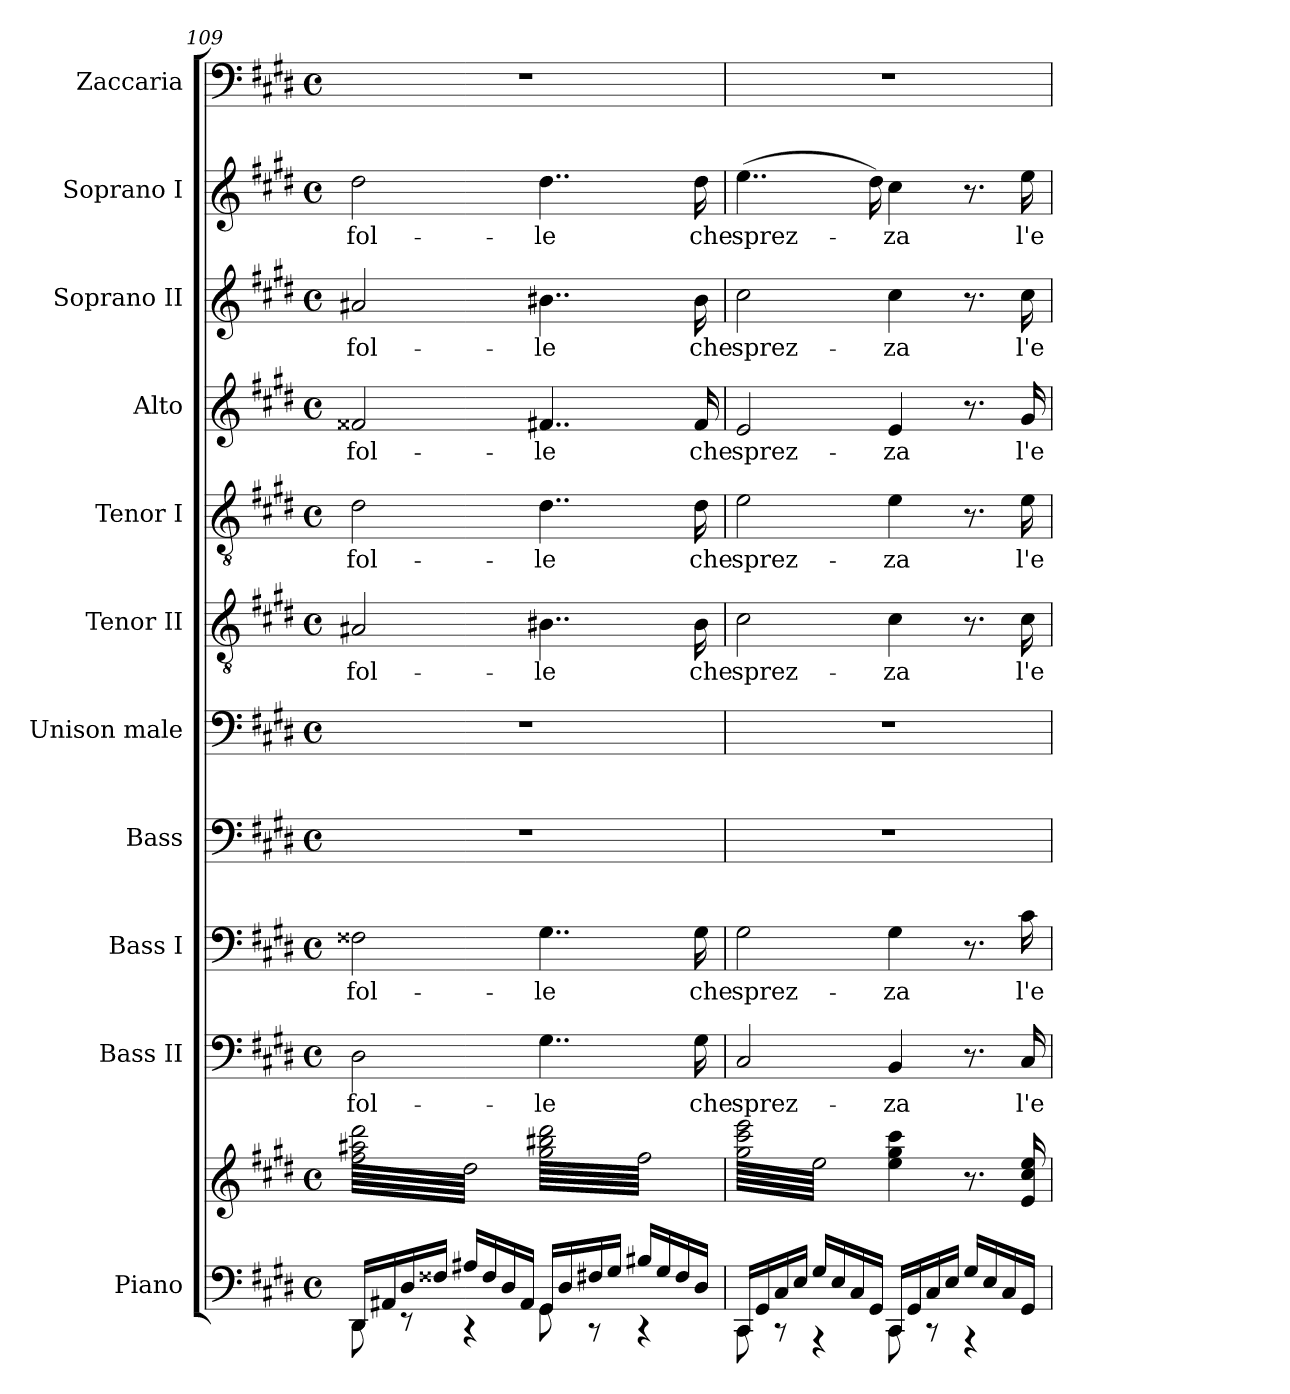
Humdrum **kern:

**kern	**kern	**kern	**text	**kern	**text	**kern	**kern	**kern	**text	**kern	**text	**kern	**text	**kern	**text	**kern	**text	**kern
*part11	*part11	*part10	*part10	*part9	*part9	*part8	*part7	*part6	*part6	*part5	*part5	*part4	*part4	*part3	*part3	*part2	*part2	*part1
*staff12	*staff11	*staff10	*staff10	*staff9	*staff9	*staff8	*staff7	*staff6	*staff6	*staff5	*staff5	*staff4	*staff4	*staff3	*staff3	*staff2	*staff2	*staff1
*I"Piano	*	*I"Bass II	*	*I"Bass I	*	*I"Bass	*I"Unison male	*I"Tenor II	*	*I"Tenor I	*	*I"Alto	*	*I"Soprano II	*	*I"Soprano I	*	*I"Zaccaria
*I'Pno.	*	*I'B.II	*	*I'B.I	*	*I'B.	*I'Uni.m	*I'T.II	*	*I'T.I	*	*I'A.	*	*I'S.II	*	*I'S.I	*	*I'Zac.
!!LO:PB:g=z
*clefF4	*clefG2	*clefF4	*	*clefF4	*	*clefF4	*clefF4	*clefGv2	*	*clefGv2	*	*clefG2	*	*clefG2	*	*clefG2	*	*clefF4
*k[f#c#g#d#]	*k[f#c#g#d#]	*k[f#c#g#d#]	*	*k[f#c#g#d#]	*	*k[f#c#g#d#]	*k[f#c#g#d#]	*k[f#c#g#d#]	*	*k[f#c#g#d#]	*	*k[f#c#g#d#]	*	*k[f#c#g#d#]	*	*k[f#c#g#d#]	*	*k[f#c#g#d#]
*M4/4	*M4/4	*M4/4	*	*M4/4	*	*M4/4	*M4/4	*M4/4	*	*M4/4	*	*M4/4	*	*M4/4	*	*M4/4	*	*M4/4
*met(c)	*met(c)	*met(c)	*	*met(c)	*	*met(c)	*met(c)	*met(c)	*	*met(c)	*	*met(c)	*	*met(c)	*	*met(c)	*	*met(c)
=109	=109	=109	=109	=109	=109	=109	=109	=109	=109	=109	=109	=109	=109	=109	=109	=109	=109	=109
*^	*	*	*	*	*	*	*	*	*	*	*	*	*	*	*	*	*	*
!	!	!	!	!LO:LY:b	!	!LO:LY:b	!	!	!	!LO:LY:b	!	!LO:LY:b	!	!LO:LY:b	!	!LO:LY:b	!	!LO:LY:b	!
*	*	*tremolo	*	*	*	*	*	*	*	*	*	*	*	*	*	*	*	*	*
16DD#/LL	8DD#\	64ff#\ 64aa#X\ 64ddd#\LLLL	2D#\	fol-	2F##X\	fol-	1r	1r	2A#X/	fol-	2d#\	fol-	2f##X/	fol-	2a#X/	fol-	2dd#\	fol-	1r
.	.	64dd#\	.	.	.	.	.	.	.	.	.	.	.	.	.	.	.	.	.
.	.	64ff#\ 64aa#X\ 64ddd#\	.	.	.	.	.	.	.	.	.	.	.	.	.	.	.	.	.
.	.	64dd#\	.	.	.	.	.	.	.	.	.	.	.	.	.	.	.	.	.
16AA#X/	.	64ff#\ 64aa#X\ 64ddd#\	.	.	.	.	.	.	.	.	.	.	.	.	.	.	.	.	.
.	.	64dd#\	.	.	.	.	.	.	.	.	.	.	.	.	.	.	.	.	.
.	.	64ff#\ 64aa#X\ 64ddd#\	.	.	.	.	.	.	.	.	.	.	.	.	.	.	.	.	.
.	.	64dd#\	.	.	.	.	.	.	.	.	.	.	.	.	.	.	.	.	.
16D#/	8r	64ff#\ 64aa#X\ 64ddd#\	.	.	.	.	.	.	.	.	.	.	.	.	.	.	.	.	.
.	.	64dd#\	.	.	.	.	.	.	.	.	.	.	.	.	.	.	.	.	.
.	.	64ff#\ 64aa#X\ 64ddd#\	.	.	.	.	.	.	.	.	.	.	.	.	.	.	.	.	.
.	.	64dd#\	.	.	.	.	.	.	.	.	.	.	.	.	.	.	.	.	.
16F##X/JJ	.	64ff#\ 64aa#X\ 64ddd#\	.	.	.	.	.	.	.	.	.	.	.	.	.	.	.	.	.
.	.	64dd#\	.	.	.	.	.	.	.	.	.	.	.	.	.	.	.	.	.
.	.	64ff#\ 64aa#X\ 64ddd#\	.	.	.	.	.	.	.	.	.	.	.	.	.	.	.	.	.
.	.	64dd#\	.	.	.	.	.	.	.	.	.	.	.	.	.	.	.	.	.
16A#X/LL	4r	64ff#\ 64aa#X\ 64ddd#\	.	.	.	.	.	.	.	.	.	.	.	.	.	.	.	.	.
.	.	64dd#\	.	.	.	.	.	.	.	.	.	.	.	.	.	.	.	.	.
.	.	64ff#\ 64aa#X\ 64ddd#\	.	.	.	.	.	.	.	.	.	.	.	.	.	.	.	.	.
.	.	64dd#\	.	.	.	.	.	.	.	.	.	.	.	.	.	.	.	.	.
16F##/	.	64ff#\ 64aa#X\ 64ddd#\	.	.	.	.	.	.	.	.	.	.	.	.	.	.	.	.	.
.	.	64dd#\	.	.	.	.	.	.	.	.	.	.	.	.	.	.	.	.	.
.	.	64ff#\ 64aa#X\ 64ddd#\	.	.	.	.	.	.	.	.	.	.	.	.	.	.	.	.	.
.	.	64dd#\	.	.	.	.	.	.	.	.	.	.	.	.	.	.	.	.	.
16D#/	.	64ff#\ 64aa#X\ 64ddd#\	.	.	.	.	.	.	.	.	.	.	.	.	.	.	.	.	.
.	.	64dd#\	.	.	.	.	.	.	.	.	.	.	.	.	.	.	.	.	.
.	.	64ff#\ 64aa#X\ 64ddd#\	.	.	.	.	.	.	.	.	.	.	.	.	.	.	.	.	.
.	.	64dd#\	.	.	.	.	.	.	.	.	.	.	.	.	.	.	.	.	.
16AA#/JJ	.	64ff#\ 64aa#X\ 64ddd#\	.	.	.	.	.	.	.	.	.	.	.	.	.	.	.	.	.
.	.	64dd#\	.	.	.	.	.	.	.	.	.	.	.	.	.	.	.	.	.
.	.	64ff#\ 64aa#X\ 64ddd#\	.	.	.	.	.	.	.	.	.	.	.	.	.	.	.	.	.
.	.	64dd#\JJJJ	.	.	.	.	.	.	.	.	.	.	.	.	.	.	.	.	.
!	!	!	!	!LO:LY:b	!	!LO:LY:b	!	!	!	!LO:LY:b	!	!LO:LY:b	!	!LO:LY:b	!	!LO:LY:b	!	!LO:LY:b	!
16GG#/LL	8GG#\	64gg#\ 64bb#X\ 64ddd#\LLLL	4..G#\	-le	4..G#\	-le	.	.	4..B#X\	-le	4..d#\	-le	4..f#X/	-le	4..b#X\	-le	4..dd#\	-le	.
.	.	64ff#\	.	.	.	.	.	.	.	.	.	.	.	.	.	.	.	.	.
.	.	64gg#\ 64bb#X\ 64ddd#\	.	.	.	.	.	.	.	.	.	.	.	.	.	.	.	.	.
.	.	64ff#\	.	.	.	.	.	.	.	.	.	.	.	.	.	.	.	.	.
16D#/	.	64gg#\ 64bb#X\ 64ddd#\	.	.	.	.	.	.	.	.	.	.	.	.	.	.	.	.	.
.	.	64ff#\	.	.	.	.	.	.	.	.	.	.	.	.	.	.	.	.	.
.	.	64gg#\ 64bb#X\ 64ddd#\	.	.	.	.	.	.	.	.	.	.	.	.	.	.	.	.	.
.	.	64ff#\	.	.	.	.	.	.	.	.	.	.	.	.	.	.	.	.	.
16F#X/	8r	64gg#\ 64bb#X\ 64ddd#\	.	.	.	.	.	.	.	.	.	.	.	.	.	.	.	.	.
.	.	64ff#\	.	.	.	.	.	.	.	.	.	.	.	.	.	.	.	.	.
.	.	64gg#\ 64bb#X\ 64ddd#\	.	.	.	.	.	.	.	.	.	.	.	.	.	.	.	.	.
.	.	64ff#\	.	.	.	.	.	.	.	.	.	.	.	.	.	.	.	.	.
16G#/JJ	.	64gg#\ 64bb#X\ 64ddd#\	.	.	.	.	.	.	.	.	.	.	.	.	.	.	.	.	.
.	.	64ff#\	.	.	.	.	.	.	.	.	.	.	.	.	.	.	.	.	.
.	.	64gg#\ 64bb#X\ 64ddd#\	.	.	.	.	.	.	.	.	.	.	.	.	.	.	.	.	.
.	.	64ff#\	.	.	.	.	.	.	.	.	.	.	.	.	.	.	.	.	.
16B#X/LL	4r	64gg#\ 64bb#X\ 64ddd#\	.	.	.	.	.	.	.	.	.	.	.	.	.	.	.	.	.
.	.	64ff#\	.	.	.	.	.	.	.	.	.	.	.	.	.	.	.	.	.
.	.	64gg#\ 64bb#X\ 64ddd#\	.	.	.	.	.	.	.	.	.	.	.	.	.	.	.	.	.
.	.	64ff#\	.	.	.	.	.	.	.	.	.	.	.	.	.	.	.	.	.
16G#/	.	64gg#\ 64bb#X\ 64ddd#\	.	.	.	.	.	.	.	.	.	.	.	.	.	.	.	.	.
.	.	64ff#\	.	.	.	.	.	.	.	.	.	.	.	.	.	.	.	.	.
.	.	64gg#\ 64bb#X\ 64ddd#\	.	.	.	.	.	.	.	.	.	.	.	.	.	.	.	.	.
.	.	64ff#\	.	.	.	.	.	.	.	.	.	.	.	.	.	.	.	.	.
16F#/	.	64gg#\ 64bb#X\ 64ddd#\	.	.	.	.	.	.	.	.	.	.	.	.	.	.	.	.	.
.	.	64ff#\	.	.	.	.	.	.	.	.	.	.	.	.	.	.	.	.	.
.	.	64gg#\ 64bb#X\ 64ddd#\	.	.	.	.	.	.	.	.	.	.	.	.	.	.	.	.	.
.	.	64ff#\	.	.	.	.	.	.	.	.	.	.	.	.	.	.	.	.	.
!	!	!	!	!LO:LY:b	!	!LO:LY:b	!	!	!	!LO:LY:b	!	!LO:LY:b	!	!LO:LY:b	!	!LO:LY:b	!	!LO:LY:b	!
16D#/JJ	.	64gg#\ 64bb#X\ 64ddd#\	16G#\	che	16G#\	che	.	.	16B#\	che	16d#\	che	16f#/	che	16b#\	che	16dd#\	che	.
.	.	64ff#\	.	.	.	.	.	.	.	.	.	.	.	.	.	.	.	.	.
.	.	64gg#\ 64bb#X\ 64ddd#\	.	.	.	.	.	.	.	.	.	.	.	.	.	.	.	.	.
.	.	64ff#\JJJJ	.	.	.	.	.	.	.	.	.	.	.	.	.	.	.	.	.
=110	=110	=110	=110	=110	=110	=110	=110	=110	=110	=110	=110	=110	=110	=110	=110	=110	=110	=110	=110
!	!	!	!	!LO:LY:b	!	!LO:LY:b	!	!	!	!LO:LY:b	!	!LO:LY:b	!	!LO:LY:b	!	!LO:LY:b	!	!LO:LY:b	!
16CC#/LL	8CC#\	64gg#\ 64ccc#\ 64eee\LLLL	2C#/	sprez-	2G#\	sprez-	1r	1r	2c#\	sprez-	2e\	sprez-	2e/	sprez-	2cc#\	sprez-	(>4..ee\	sprez-	1r
.	.	64ee\	.	.	.	.	.	.	.	.	.	.	.	.	.	.	.	.	.
.	.	64gg#\ 64ccc#\ 64eee\	.	.	.	.	.	.	.	.	.	.	.	.	.	.	.	.	.
.	.	64ee\	.	.	.	.	.	.	.	.	.	.	.	.	.	.	.	.	.
16GG#/	.	64gg#\ 64ccc#\ 64eee\	.	.	.	.	.	.	.	.	.	.	.	.	.	.	.	.	.
.	.	64ee\	.	.	.	.	.	.	.	.	.	.	.	.	.	.	.	.	.
.	.	64gg#\ 64ccc#\ 64eee\	.	.	.	.	.	.	.	.	.	.	.	.	.	.	.	.	.
.	.	64ee\	.	.	.	.	.	.	.	.	.	.	.	.	.	.	.	.	.
16C#/	8r	64gg#\ 64ccc#\ 64eee\	.	.	.	.	.	.	.	.	.	.	.	.	.	.	.	.	.
.	.	64ee\	.	.	.	.	.	.	.	.	.	.	.	.	.	.	.	.	.
.	.	64gg#\ 64ccc#\ 64eee\	.	.	.	.	.	.	.	.	.	.	.	.	.	.	.	.	.
.	.	64ee\	.	.	.	.	.	.	.	.	.	.	.	.	.	.	.	.	.
16E/JJ	.	64gg#\ 64ccc#\ 64eee\	.	.	.	.	.	.	.	.	.	.	.	.	.	.	.	.	.
.	.	64ee\	.	.	.	.	.	.	.	.	.	.	.	.	.	.	.	.	.
.	.	64gg#\ 64ccc#\ 64eee\	.	.	.	.	.	.	.	.	.	.	.	.	.	.	.	.	.
.	.	64ee\	.	.	.	.	.	.	.	.	.	.	.	.	.	.	.	.	.
16G#/LL	4r	64gg#\ 64ccc#\ 64eee\	.	.	.	.	.	.	.	.	.	.	.	.	.	.	.	.	.
.	.	64ee\	.	.	.	.	.	.	.	.	.	.	.	.	.	.	.	.	.
.	.	64gg#\ 64ccc#\ 64eee\	.	.	.	.	.	.	.	.	.	.	.	.	.	.	.	.	.
.	.	64ee\	.	.	.	.	.	.	.	.	.	.	.	.	.	.	.	.	.
16E/	.	64gg#\ 64ccc#\ 64eee\	.	.	.	.	.	.	.	.	.	.	.	.	.	.	.	.	.
.	.	64ee\	.	.	.	.	.	.	.	.	.	.	.	.	.	.	.	.	.
.	.	64gg#\ 64ccc#\ 64eee\	.	.	.	.	.	.	.	.	.	.	.	.	.	.	.	.	.
.	.	64ee\	.	.	.	.	.	.	.	.	.	.	.	.	.	.	.	.	.
16C#/	.	64gg#\ 64ccc#\ 64eee\	.	.	.	.	.	.	.	.	.	.	.	.	.	.	.	.	.
.	.	64ee\	.	.	.	.	.	.	.	.	.	.	.	.	.	.	.	.	.
.	.	64gg#\ 64ccc#\ 64eee\	.	.	.	.	.	.	.	.	.	.	.	.	.	.	.	.	.
.	.	64ee\	.	.	.	.	.	.	.	.	.	.	.	.	.	.	.	.	.
16GG#/JJ	.	64gg#\ 64ccc#\ 64eee\	.	.	.	.	.	.	.	.	.	.	.	.	.	.	16dd#\)	.	.
.	.	64ee\	.	.	.	.	.	.	.	.	.	.	.	.	.	.	.	.	.
.	.	64gg#\ 64ccc#\ 64eee\	.	.	.	.	.	.	.	.	.	.	.	.	.	.	.	.	.
.	.	64ee\JJJJ	.	.	.	.	.	.	.	.	.	.	.	.	.	.	.	.	.
*	*	*Xtremolo	*	*	*	*	*	*	*	*	*	*	*	*	*	*	*	*	*
!	!	!	!	!LO:LY:b	!	!LO:LY:b	!	!	!	!LO:LY:b	!	!LO:LY:b	!	!LO:LY:b	!	!LO:LY:b	!	!LO:LY:b	!
16CC#/LL	8CC#\	4ee\ 4gg#\ 4ccc#\	4BB/	-za	4G#\	-za	.	.	4c#\	-za	4e\	-za	4e/	-za	4cc#\	-za	4cc#\	-za	.
.	.	.	.	.	.	.	.	.	.	.	.	.	.	.	.	.	.	.	.
.	.	.	.	.	.	.	.	.	.	.	.	.	.	.	.	.	.	.	.
.	.	.	.	.	.	.	.	.	.	.	.	.	.	.	.	.	.	.	.
16GG#/	.	.	.	.	.	.	.	.	.	.	.	.	.	.	.	.	.	.	.
.	.	.	.	.	.	.	.	.	.	.	.	.	.	.	.	.	.	.	.
.	.	.	.	.	.	.	.	.	.	.	.	.	.	.	.	.	.	.	.
.	.	.	.	.	.	.	.	.	.	.	.	.	.	.	.	.	.	.	.
16C#/	8r	.	.	.	.	.	.	.	.	.	.	.	.	.	.	.	.	.	.
.	.	.	.	.	.	.	.	.	.	.	.	.	.	.	.	.	.	.	.
.	.	.	.	.	.	.	.	.	.	.	.	.	.	.	.	.	.	.	.
.	.	.	.	.	.	.	.	.	.	.	.	.	.	.	.	.	.	.	.
16E/JJ	.	.	.	.	.	.	.	.	.	.	.	.	.	.	.	.	.	.	.
.	.	.	.	.	.	.	.	.	.	.	.	.	.	.	.	.	.	.	.
.	.	.	.	.	.	.	.	.	.	.	.	.	.	.	.	.	.	.	.
.	.	.	.	.	.	.	.	.	.	.	.	.	.	.	.	.	.	.	.
16G#/LL	4r	8.r	8.r	.	8.r	.	.	.	8.r	.	8.r	.	8.r	.	8.r	.	8.r	.	.
16E/	.	.	.	.	.	.	.	.	.	.	.	.	.	.	.	.	.	.	.
16C#/	.	.	.	.	.	.	.	.	.	.	.	.	.	.	.	.	.	.	.
!	!	!	!	!LO:LY:b	!	!LO:LY:b	!	!	!	!LO:LY:b	!	!LO:LY:b	!	!LO:LY:b	!	!LO:LY:b	!	!LO:LY:b	!
16GG#/JJ	.	16e/ 16cc#/ 16ee/	16C#/	l'e-	16c#\	l'e-	.	.	16c#\	l'e-	16e\	l'e-	16g#/	l'e-	16cc#\	l'e-	16ee\	l'e-	.
*v	*v	*	*	*	*	*	*	*	*	*	*	*	*	*	*	*	*	*	*
=	=	=	=	=	=	=	=	=	=	=	=	=	=	=	=	=	=	=
*-	*-	*-	*-	*-	*-	*-	*-	*-	*-	*-	*-	*-	*-	*-	*-	*-	*-	*-
